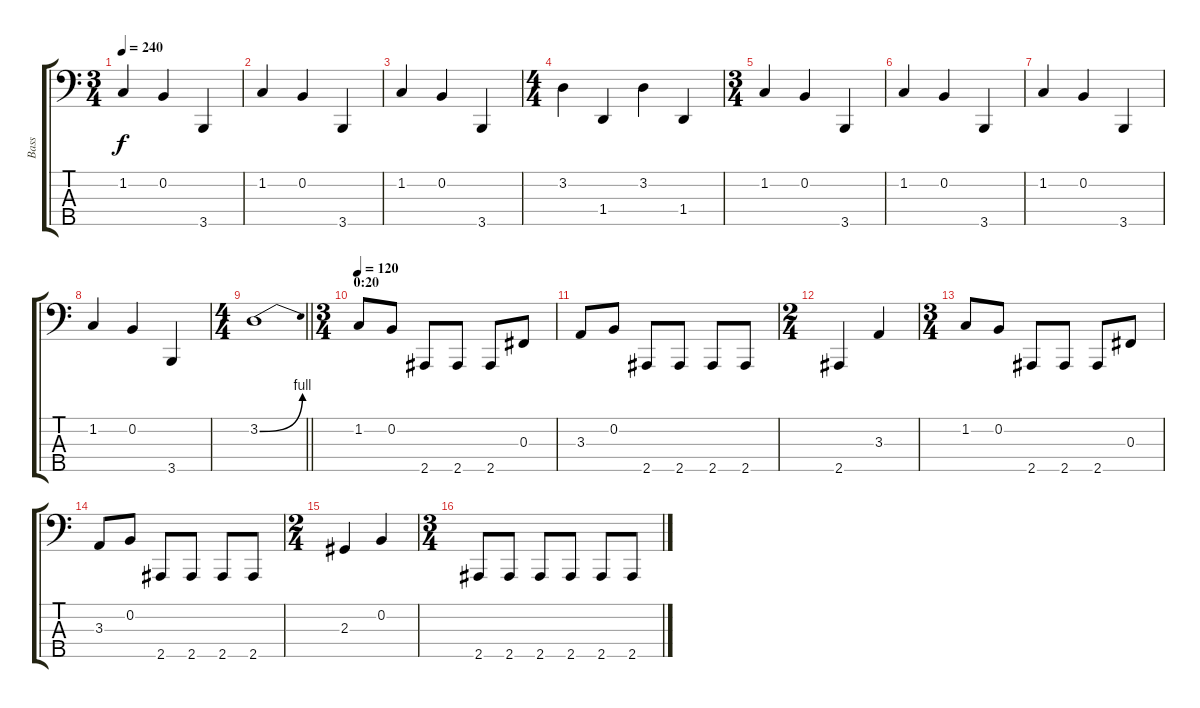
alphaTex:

\track ("Bass" "Bass") {instrument electricbassfinger}
\staff {score tabs}
\tuning (E2 B1 Gb1 Db1 Ab0) {hide}
\ts (3 4)
\tempo 240
\clef f4
\ks c
1.2.4{dy f} 0.2.4 3.5.4 |
1.2.4 0.2.4 3.5.4 |
1.2.4 0.2.4 3.5.4 |
\ts (4 4)
3.2.4 1.4.4 3.2.4 1.4.4 |
\ts (3 4)
1.2.4 0.2.4 3.5.4 |
1.2.4 0.2.4 3.5.4 |
1.2.4 0.2.4 3.5.4 |
1.2.4 0.2.4 3.5.4 |
\ts (4 4)
\barLineRight lightlight
3.2{be (bend 0 0 60 4)}.1 |
\ts (3 4)
\section ("" "0:20")
\tempo 120
1.2.8 0.2.8 2.5.8 2.5.8 2.5.8 0.3.8 |
3.3.8 0.2.8 2.5.8 2.5.8 2.5.8 2.5.8 |
\ts (2 4)
2.5.4 3.3.4 |
\ts (3 4)
1.2.8 0.2.8 2.5.8 2.5.8 2.5.8 0.3.8 |
3.3.8 0.2.8 2.5.8 2.5.8 2.5.8 2.5.8 |
\ts (2 4)
2.3.4 0.2.4 |
\ts (3 4)
2.5.8 2.5.8 2.5.8 2.5.8 2.5.8 2.5.8
